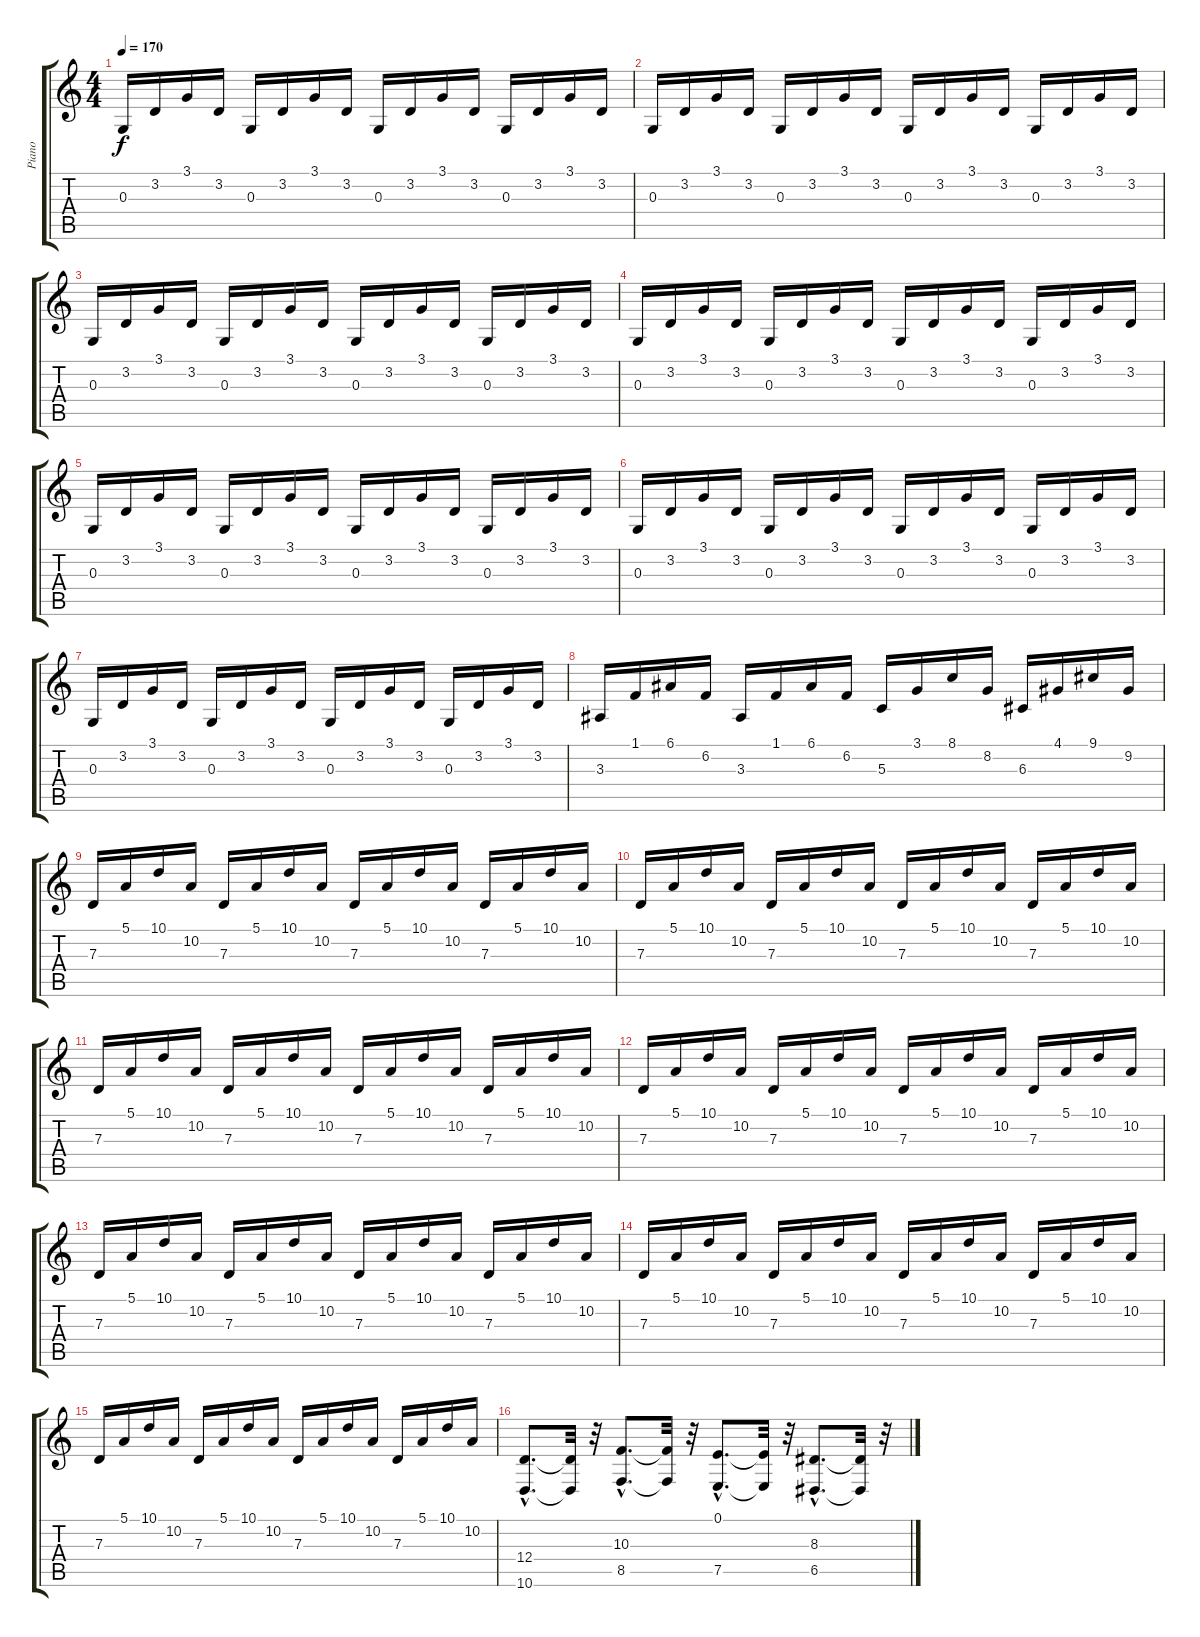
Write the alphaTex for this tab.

\track ("Piano" "Piano") {instrument brightacousticpiano}
\staff {score tabs}
\tuning (E4 B3 G3 D3 A2 E2) {hide}
\ts (4 4)
\tempo 170
\clef g2
\ks c
0.3.16{dy f} 3.2.16 3.1.16 3.2.16 0.3.16 3.2.16 3.1.16 3.2.16 0.3.16 3.2.16 3.1.16 3.2.16 0.3.16 3.2.16 3.1.16 3.2.16 |
0.3.16 3.2.16 3.1.16 3.2.16 0.3.16 3.2.16 3.1.16 3.2.16 0.3.16 3.2.16 3.1.16 3.2.16 0.3.16 3.2.16 3.1.16 3.2.16 |
0.3.16 3.2.16 3.1.16 3.2.16 0.3.16 3.2.16 3.1.16 3.2.16 0.3.16 3.2.16 3.1.16 3.2.16 0.3.16 3.2.16 3.1.16 3.2.16 |
0.3.16 3.2.16 3.1.16 3.2.16 0.3.16 3.2.16 3.1.16 3.2.16 0.3.16 3.2.16 3.1.16 3.2.16 0.3.16 3.2.16 3.1.16 3.2.16 |
0.3.16 3.2.16 3.1.16 3.2.16 0.3.16 3.2.16 3.1.16 3.2.16 0.3.16 3.2.16 3.1.16 3.2.16 0.3.16 3.2.16 3.1.16 3.2.16 |
0.3.16 3.2.16 3.1.16 3.2.16 0.3.16 3.2.16 3.1.16 3.2.16 0.3.16 3.2.16 3.1.16 3.2.16 0.3.16 3.2.16 3.1.16 3.2.16 |
0.3.16 3.2.16 3.1.16 3.2.16 0.3.16 3.2.16 3.1.16 3.2.16 0.3.16 3.2.16 3.1.16 3.2.16 0.3.16 3.2.16 3.1.16 3.2.16 |
3.3.16 1.1.16 6.1.16 6.2.16 3.3.16 1.1.16 6.1.16 6.2.16 5.3.16 3.1.16 8.1.16 8.2.16 6.3.16 4.1.16 9.1.16 9.2.16 |
7.3.16 5.1.16 10.1.16 10.2.16 7.3.16 5.1.16 10.1.16 10.2.16 7.3.16 5.1.16 10.1.16 10.2.16 7.3.16 5.1.16 10.1.16 10.2.16 |
7.3.16 5.1.16 10.1.16 10.2.16 7.3.16 5.1.16 10.1.16 10.2.16 7.3.16 5.1.16 10.1.16 10.2.16 7.3.16 5.1.16 10.1.16 10.2.16 |
7.3.16 5.1.16 10.1.16 10.2.16 7.3.16 5.1.16 10.1.16 10.2.16 7.3.16 5.1.16 10.1.16 10.2.16 7.3.16 5.1.16 10.1.16 10.2.16 |
7.3.16 5.1.16 10.1.16 10.2.16 7.3.16 5.1.16 10.1.16 10.2.16 7.3.16 5.1.16 10.1.16 10.2.16 7.3.16 5.1.16 10.1.16 10.2.16 |
7.3.16 5.1.16 10.1.16 10.2.16 7.3.16 5.1.16 10.1.16 10.2.16 7.3.16 5.1.16 10.1.16 10.2.16 7.3.16 5.1.16 10.1.16 10.2.16 |
7.3.16 5.1.16 10.1.16 10.2.16 7.3.16 5.1.16 10.1.16 10.2.16 7.3.16 5.1.16 10.1.16 10.2.16 7.3.16 5.1.16 10.1.16 10.2.16 |
7.3.16 5.1.16 10.1.16 10.2.16 7.3.16 5.1.16 10.1.16 10.2.16 7.3.16 5.1.16 10.1.16 10.2.16 7.3.16 5.1.16 10.1.16 10.2.16 |
(12.4{hac} 10.6{hac}).8{d} (12.4{t} 10.6{t}).32 r.32 (10.3{hac} 8.5{hac}).8{d} (10.3{t} 8.5{t}).32 r.32 (0.1{hac} 7.5{hac}).8{d} (0.1{t} 7.5{t}).32 r.32 (8.3{hac} 6.5{hac}).8{d} (8.3{t} 6.5{t}).32 r.32
